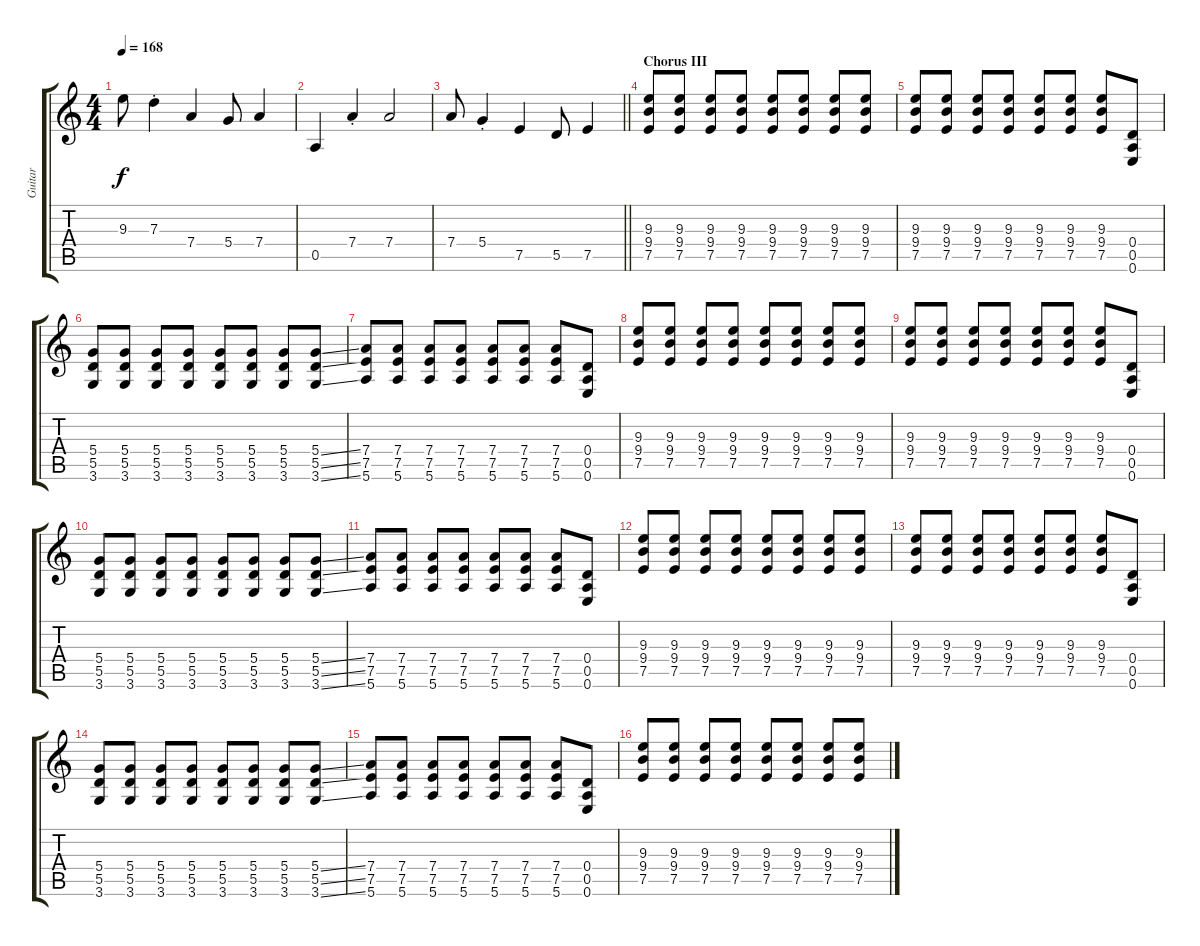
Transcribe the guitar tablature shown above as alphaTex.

\track ("Guitar" "Guitar") {instrument overdrivenguitar}
\staff {score tabs}
\tuning (E4 B3 G3 D3 A2 E2) {hide}
\ts (4 4)
\tempo 168
\clef g2
\ks c
9.3.8{dy f} 7.3{st}.4 7.4.4 5.4.8 7.4.4 |
0.5.4 7.4{st}.4 7.4.2 |
\barLineRight lightlight
7.4.8 5.4{st}.4 7.5.4 5.5.8 7.5.4 |
\section ("" "Chorus III")
(9.3 9.4 7.5).8 (9.3 9.4 7.5).8 (9.3 9.4 7.5).8 (9.3 9.4 7.5).8 (9.3 9.4 7.5).8 (9.3 9.4 7.5).8 (9.3 9.4 7.5).8 (9.3 9.4 7.5).8 |
(9.3 9.4 7.5).8 (9.3 9.4 7.5).8 (9.3 9.4 7.5).8 (9.3 9.4 7.5).8 (9.3 9.4 7.5).8 (9.3 9.4 7.5).8 (9.3 9.4 7.5).8 (0.4 0.5 0.6).8 |
(5.4 5.5 3.6).8 (5.4 5.5 3.6).8 (5.4 5.5 3.6).8 (5.4 5.5 3.6).8 (5.4 5.5 3.6).8 (5.4 5.5 3.6).8 (5.4 5.5 3.6).8 (5.4{ss} 5.5{ss} 3.6{ss}).8 |
(7.4 7.5 5.6).8 (7.4 7.5 5.6).8 (7.4 7.5 5.6).8 (7.4 7.5 5.6).8 (7.4 7.5 5.6).8 (7.4 7.5 5.6).8 (7.4 7.5 5.6).8 (0.4 0.5 0.6).8 |
(9.3 9.4 7.5).8 (9.3 9.4 7.5).8 (9.3 9.4 7.5).8 (9.3 9.4 7.5).8 (9.3 9.4 7.5).8 (9.3 9.4 7.5).8 (9.3 9.4 7.5).8 (9.3 9.4 7.5).8 |
(9.3 9.4 7.5).8 (9.3 9.4 7.5).8 (9.3 9.4 7.5).8 (9.3 9.4 7.5).8 (9.3 9.4 7.5).8 (9.3 9.4 7.5).8 (9.3 9.4 7.5).8 (0.4 0.5 0.6).8 |
(5.4 5.5 3.6).8 (5.4 5.5 3.6).8 (5.4 5.5 3.6).8 (5.4 5.5 3.6).8 (5.4 5.5 3.6).8 (5.4 5.5 3.6).8 (5.4 5.5 3.6).8 (5.4{ss} 5.5{ss} 3.6{ss}).8 |
(7.4 7.5 5.6).8 (7.4 7.5 5.6).8 (7.4 7.5 5.6).8 (7.4 7.5 5.6).8 (7.4 7.5 5.6).8 (7.4 7.5 5.6).8 (7.4 7.5 5.6).8 (0.4 0.5 0.6).8 |
(9.3 9.4 7.5).8 (9.3 9.4 7.5).8 (9.3 9.4 7.5).8 (9.3 9.4 7.5).8 (9.3 9.4 7.5).8 (9.3 9.4 7.5).8 (9.3 9.4 7.5).8 (9.3 9.4 7.5).8 |
(9.3 9.4 7.5).8 (9.3 9.4 7.5).8 (9.3 9.4 7.5).8 (9.3 9.4 7.5).8 (9.3 9.4 7.5).8 (9.3 9.4 7.5).8 (9.3 9.4 7.5).8 (0.4 0.5 0.6).8 |
(5.4 5.5 3.6).8 (5.4 5.5 3.6).8 (5.4 5.5 3.6).8 (5.4 5.5 3.6).8 (5.4 5.5 3.6).8 (5.4 5.5 3.6).8 (5.4 5.5 3.6).8 (5.4{ss} 5.5{ss} 3.6{ss}).8 |
(7.4 7.5 5.6).8 (7.4 7.5 5.6).8 (7.4 7.5 5.6).8 (7.4 7.5 5.6).8 (7.4 7.5 5.6).8 (7.4 7.5 5.6).8 (7.4 7.5 5.6).8 (0.4 0.5 0.6).8 |
(9.3 9.4 7.5).8 (9.3 9.4 7.5).8 (9.3 9.4 7.5).8 (9.3 9.4 7.5).8 (9.3 9.4 7.5).8 (9.3 9.4 7.5).8 (9.3 9.4 7.5).8 (9.3 9.4 7.5).8
